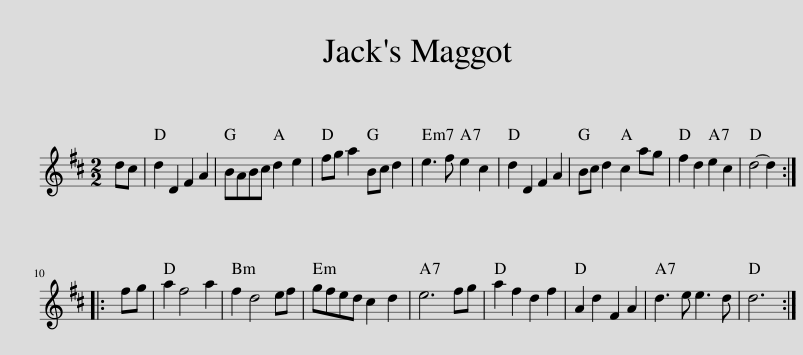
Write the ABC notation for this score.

X:1
L:1/8
M:2/2
I:linebreak $
K:D
V:1 treble
V:1
 dc | d2 D2 F2 A2 | BABc d2 e2 | fg a2 Bc d2 | e3 f e2 c2 | %5
 d2 D2 F2 A2 | Bc d2 c2 ag | f2 d2 e2 c2 | d4- d2 ::$ fg | %10
 a2 f4 a2 | f2 d4 ef | gfed c2 d2 | e6 fg | a2 f2 d2 f2 | %15
 A2 d2 F2 A2 | d3 e e3 d | d6 :| %18
